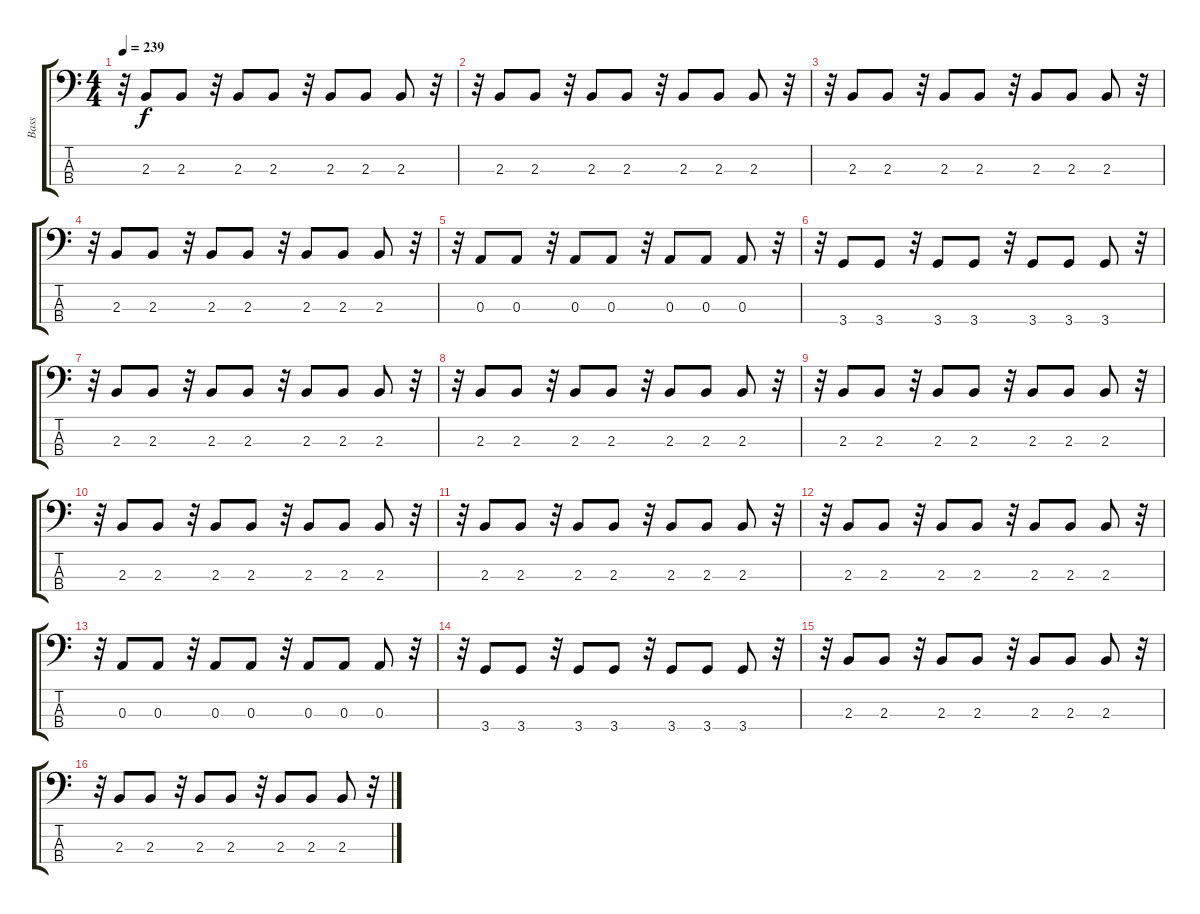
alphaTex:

\track ("Bass" "Bass") {instrument electricbasspick}
\staff {score tabs}
\tuning (G2 D2 A1 E1) {hide}
\ts (4 4)
\tempo 239
\clef f4
\ks c
r.32{dy f instrument electricbasspick} 2.3.8 2.3.8 r.32 2.3.8 2.3.8 r.32 2.3.8 2.3.8 2.3.8 r.32 |
r.32 2.3.8 2.3.8 r.32 2.3.8 2.3.8 r.32 2.3.8 2.3.8 2.3.8 r.32 |
r.32 2.3.8 2.3.8 r.32 2.3.8 2.3.8 r.32 2.3.8 2.3.8 2.3.8 r.32 |
r.32 2.3.8 2.3.8 r.32 2.3.8 2.3.8 r.32 2.3.8 2.3.8 2.3.8 r.32 |
r.32 0.3.8 0.3.8 r.32 0.3.8 0.3.8 r.32 0.3.8 0.3.8 0.3.8 r.32 |
r.32 3.4.8 3.4.8 r.32 3.4.8 3.4.8 r.32 3.4.8 3.4.8 3.4.8 r.32 |
r.32 2.3.8 2.3.8 r.32 2.3.8 2.3.8 r.32 2.3.8 2.3.8 2.3.8 r.32 |
r.32 2.3.8 2.3.8 r.32 2.3.8 2.3.8 r.32 2.3.8 2.3.8 2.3.8 r.32 |
r.32 2.3.8 2.3.8 r.32 2.3.8 2.3.8 r.32 2.3.8 2.3.8 2.3.8 r.32 |
r.32 2.3.8 2.3.8 r.32 2.3.8 2.3.8 r.32 2.3.8 2.3.8 2.3.8 r.32 |
r.32 2.3.8 2.3.8 r.32 2.3.8 2.3.8 r.32 2.3.8 2.3.8 2.3.8 r.32 |
r.32 2.3.8 2.3.8 r.32 2.3.8 2.3.8 r.32 2.3.8 2.3.8 2.3.8 r.32 |
r.32 0.3.8 0.3.8 r.32 0.3.8 0.3.8 r.32 0.3.8 0.3.8 0.3.8 r.32 |
r.32 3.4.8 3.4.8 r.32 3.4.8 3.4.8 r.32 3.4.8 3.4.8 3.4.8 r.32 |
r.32 2.3.8 2.3.8 r.32 2.3.8 2.3.8 r.32 2.3.8 2.3.8 2.3.8 r.32 |
r.32 2.3.8 2.3.8 r.32 2.3.8 2.3.8 r.32 2.3.8 2.3.8 2.3.8 r.32
